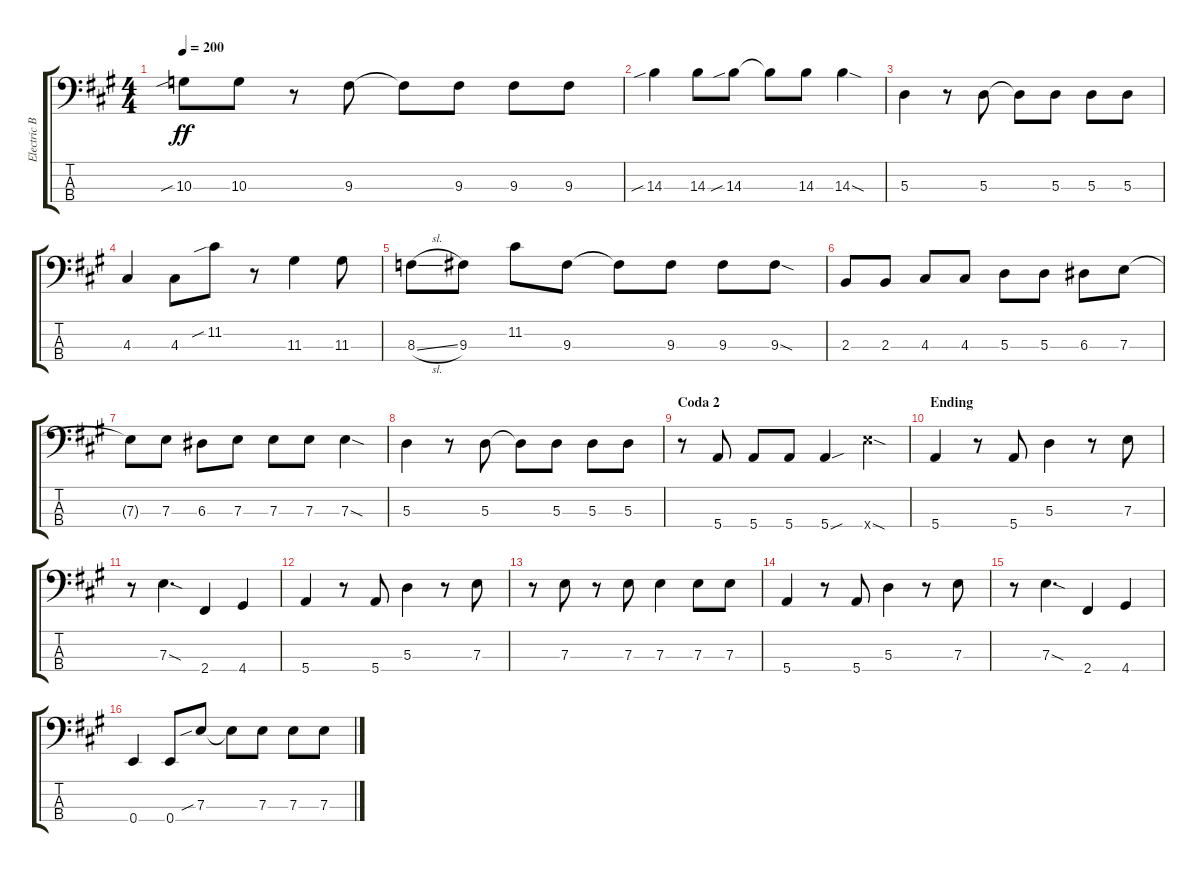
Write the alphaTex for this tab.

\track ("Electric Bass" "Electric B") {instrument electricbassfinger}
\staff {score tabs}
\tuning (G2 D2 A1 E1) {hide}
\ts (4 4)
\tempo 200
\clef f4
\ks a
10.3{sib}.8{dy ff} 10.3.8 r.8 9.3.8 9.3{t}.8 9.3.8 9.3.8 9.3.8 |
14.3{sib}.4 14.3.8 14.3{sib}.8 14.3{t}.8 14.3.8 14.3{sod}.4 |
5.3.4 r.8 5.3.8 5.3{t}.8 5.3.8 5.3.8 5.3.8 |
4.3.4 4.3.8 11.2{sib}.8 r.8 11.3.4 11.3.8 |
8.3{sl}.8 9.3.8 11.2.8 9.3.8 9.3{t}.8 9.3.8 9.3.8 9.3{sod}.8 |
2.3.8 2.3.8 4.3.8 4.3.8 5.3.8 5.3.8 6.3.8 7.3.8 |
7.3{t}.8 7.3.8 6.3.8 7.3.8 7.3.8 7.3.8 7.3{sod}.4 |
5.3.4 r.8 5.3.8 5.3{t}.8 5.3.8 5.3.8 5.3.8 |
\section ("" "Coda 2")
r.8 5.4.8 5.4.8 5.4.8 5.4{sou}.4 12.4{sod x}.4 |
\section ("" "Ending")
5.4.4 r.8 5.4.8 5.3.4 r.8 7.3.8 |
r.8 7.3{sod}.4{d} 2.4.4 4.4.4 |
5.4.4 r.8 5.4.8 5.3.4 r.8 7.3.8 |
r.8 7.3.8 r.8 7.3.8 7.3.4 7.3.8 7.3.8 |
5.4.4 r.8 5.4.8 5.3.4 r.8 7.3.8 |
r.8 7.3{sod}.4{d} 2.4.4 4.4.4 |
0.4.4 0.4.8 7.3{sib}.8 7.3{t}.8 7.3.8 7.3.8 7.3.8
